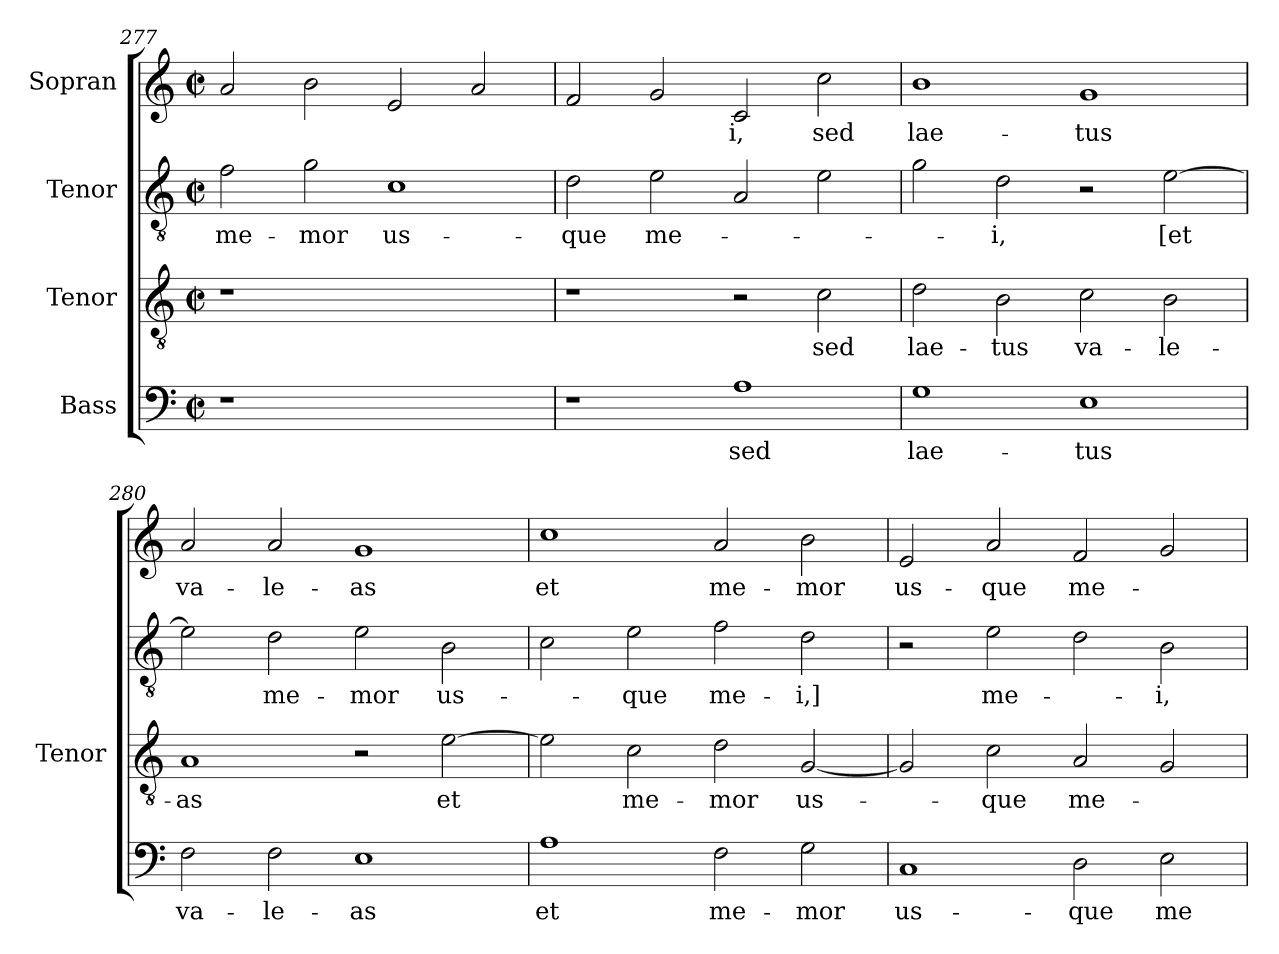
**kern	**text	**kern	**text	**kern	**text	**kern	**text
*part4	*part4	*part3	*part3	*part2	*part2	*part1	*part1
*staff4	*staff4	*staff3	*staff3	*staff2	*staff2	*staff1	*staff1
*I"Bass	*	*I"Tenor	*	*I"Tenor	*	*I"Sopran	*
*	*	*I'Tenor	*	*	*	*	*
*clefF4	*	*clefGv2	*	*clefGv2	*	*clefG2	*
*	*	*ITrd7c12	*	*ITrd7c12	*	*	*
*k[]	*	*k[]	*	*k[]	*	*k[]	*
*M2/2	*	*M2/2	*	*M2/2	*	*M2/2	*
*met(c|)	*	*met(c|)	*	*met(c|)	*	*met(c|)	*
=277	=277	=277	=277	=277	=277	=277	=277
!LO:N:vis=1	!	!LO:N:vis=1	!	!	!	!	!
!	!	!	!	!	!LO:LY:b:color=#000000	!	!
1r	.	1r	.	2Fi\	me-	2ai/	.
!	!	!	!	!	!LO:LY:b:color=#000000	!	!
.	.	.	.	2Gi\	-mor	2bi\	.
!	!	!	!	!	!LO:LY:b:color=#000000	!	!
1ryy	.	1ryy	.	1Ci	us-	2ei/	.
.	.	.	.	.	.	2ai/	.
!!LO:LB:g=z
=278	=278	=278	=278	=278	=278	=278	=278
!	!	!	!	!	!LO:LY:b:color=#000000	!	!
1r	.	1r	.	2Di\	-que	2fi/	.
!	!	!	!	!	!LO:LY:b:color=#000000	!	!
.	.	.	.	2Ei\	me-	2gi/	.
!	!LO:LY:b:color=#000000	!	!	!	!	!	!
!	!	!	!	!	!	!	!LO:LY:b:color=#000000
1Ai	sed	2r	.	2AAi/	.	2ci/	-i,
!	!	!	!LO:LY:b:color=#000000	!	!	!	!
!	!	!	!	!	!	!	!LO:LY:b:color=#000000
.	.	2Ci\	sed	2Ei\	.	2cci\	sed
=279	=279	=279	=279	=279	=279	=279	=279
!	!LO:LY:b:color=#000000	!	!	!	!	!	!
!	!	!	!LO:LY:b:color=#000000	!	!	!	!
!	!	!	!	!	!	!	!LO:LY:b:color=#000000
1Gi	lae-	2Di\	lae-	2Gi\	.	1bi	lae-
!	!	!	!LO:LY:b:color=#000000	!	!	!	!
!	!	!	!	!	!LO:LY:b:color=#000000	!	!
.	.	2BBi\	-tus	2Di\	-i,	.	.
!	!LO:LY:b:color=#000000	!	!	!	!	!	!
!	!	!	!LO:LY:b:color=#000000	!	!	!	!
!	!	!	!	!	!	!	!LO:LY:b:color=#000000
1Ei	-tus	2Ci\	va-	2r	.	1gi	-tus
!	!	!	!LO:LY:b:color=#000000	!	!	!	!
!	!	!	!	!	!LO:LY:b:color=#000000	!	!
.	.	2BBi\	-le-	[>2Ei\	[et	.	.
=280	=280	=280	=280	=280	=280	=280	=280
!	!LO:LY:b:color=#000000	!	!	!	!	!	!
!	!	!	!LO:LY:b:color=#000000	!	!	!	!
!	!	!	!	!	!	!	!LO:LY:b:color=#000000
2Fi\	va-	1AAi	-as	2Ei\]	.	2ai/	va-
!	!LO:LY:b:color=#000000	!	!	!	!	!	!
!	!	!	!	!	!LO:LY:b:color=#000000	!	!
!	!	!	!	!	!	!	!LO:LY:b:color=#000000
2Fi\	-le-	.	.	2Di\	me-	2ai/	-le-
!	!LO:LY:b:color=#000000	!	!	!	!	!	!
!	!	!	!	!	!LO:LY:b:color=#000000	!	!
!	!	!	!	!	!	!	!LO:LY:b:color=#000000
1Ei	-as	2r	.	2Ei\	-mor	1gi	-as
!	!	!	!LO:LY:b:color=#000000	!	!	!	!
!	!	!	!	!	!LO:LY:b:color=#000000	!	!
.	.	[>2Ei\	et	2BBi\	us-	.	.
=281	=281	=281	=281	=281	=281	=281	=281
!	!LO:LY:b:color=#000000	!	!	!	!	!	!
!	!	!	!	!	!	!	!LO:LY:b:color=#000000
1Ai	et	2Ei\]	.	2Ci\	.	1cci	et
!	!	!	!LO:LY:b:color=#000000	!	!	!	!
!	!	!	!	!	!LO:LY:b:color=#000000	!	!
.	.	2Ci\	me-	2Ei\	-que	.	.
!	!LO:LY:b:color=#000000	!	!	!	!	!	!
!	!	!	!LO:LY:b:color=#000000	!	!	!	!
!	!	!	!	!	!LO:LY:b:color=#000000	!	!
!	!	!	!	!	!	!	!LO:LY:b:color=#000000
2Fi\	me-	2Di\	-mor	2Fi\	me-	2ai/	me-
!	!LO:LY:b:color=#000000	!	!	!	!	!	!
!	!	!	!LO:LY:b:color=#000000	!	!	!	!
!	!	!	!	!	!LO:LY:b:color=#000000	!	!
!	!	!	!	!	!	!	!LO:LY:b:color=#000000
2Gi\	-mor	[<2GGi/	us-	2Di\	-i,]	2bi\	-mor
=282	=282	=282	=282	=282	=282	=282	=282
!	!LO:LY:b:color=#000000	!	!	!	!	!	!
!	!	!	!	!	!	!	!LO:LY:b:color=#000000
1Ci	us-	2GGi/]	.	2r	.	2ei/	us-
!	!	!	!LO:LY:b:color=#000000	!	!	!	!
!	!	!	!	!	!LO:LY:b:color=#000000	!	!
!	!	!	!	!	!	!	!LO:LY:b:color=#000000
.	.	2Ci\	-que	2Ei\	me-	2ai/	-que
!	!LO:LY:b:color=#000000	!	!	!	!	!	!
!	!	!	!LO:LY:b:color=#000000	!	!	!	!
!	!	!	!	!	!	!	!LO:LY:b:color=#000000
2Di\	-que	2AAi/	me-	2Di\	.	2fi/	me-
!	!LO:LY:b:color=#000000	!	!	!	!	!	!
!	!	!	!	!	!LO:LY:b:color=#000000	!	!
2Ei\	me-	2GGi/	.	2BBi\	-i,	2gi/	.
=	=	=	=	=	=	=	=
*-	*-	*-	*-	*-	*-	*-	*-
